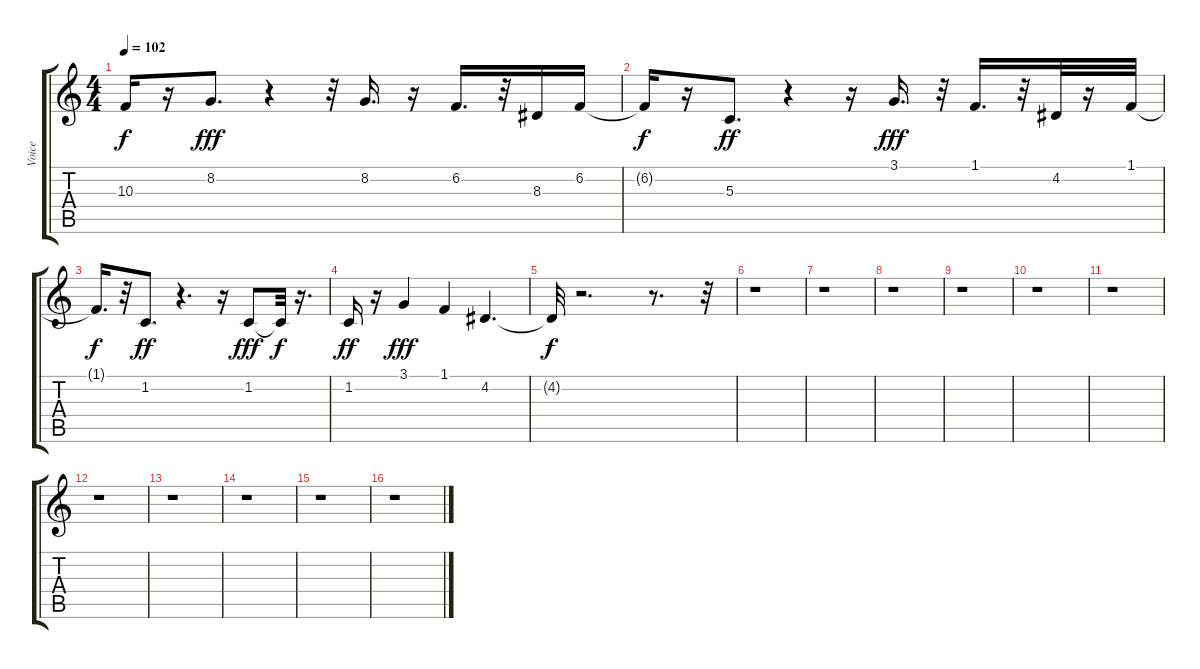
\track ("Voice" "Voice") {instrument acousticgrandpiano}
\staff {score tabs}
\tuning (E4 B3 G3 D3 A2 E2) {hide}
\ts (4 4)
\tempo 102
\clef g2
\ks c
10.3{t}.16{dy f} r.16 8.2.8{d dy fff} r.4 r.32 8.2.16{d} r.16 6.2.16{d} r.32 8.3.16 6.2.16 |
6.2{t}.16{dy f} r.16 5.3.8{d dy ff} r.4 r.16 3.1.16{d dy fff} r.32 1.1.16{d} r.32 4.2.32 r.16 1.1.32 |
1.1{t}.16{d dy f} r.32 1.2.8{d dy ff} r.4{d} r.16 1.2.8{dy fff} 1.2{t}.32{dy f} r.16{d} |
1.2.16{dy ff} r.16 3.1.4{dy fff} 1.1.4 4.2.4{d} |
4.2{t}.32{dy f} r.2{d} r.8{d} r.32 |
r.1 |
r.1 |
r.1 |
r.1 |
r.1 |
r.1 |
r.1 |
r.1 |
r.1 |
r.1 |
r.1
